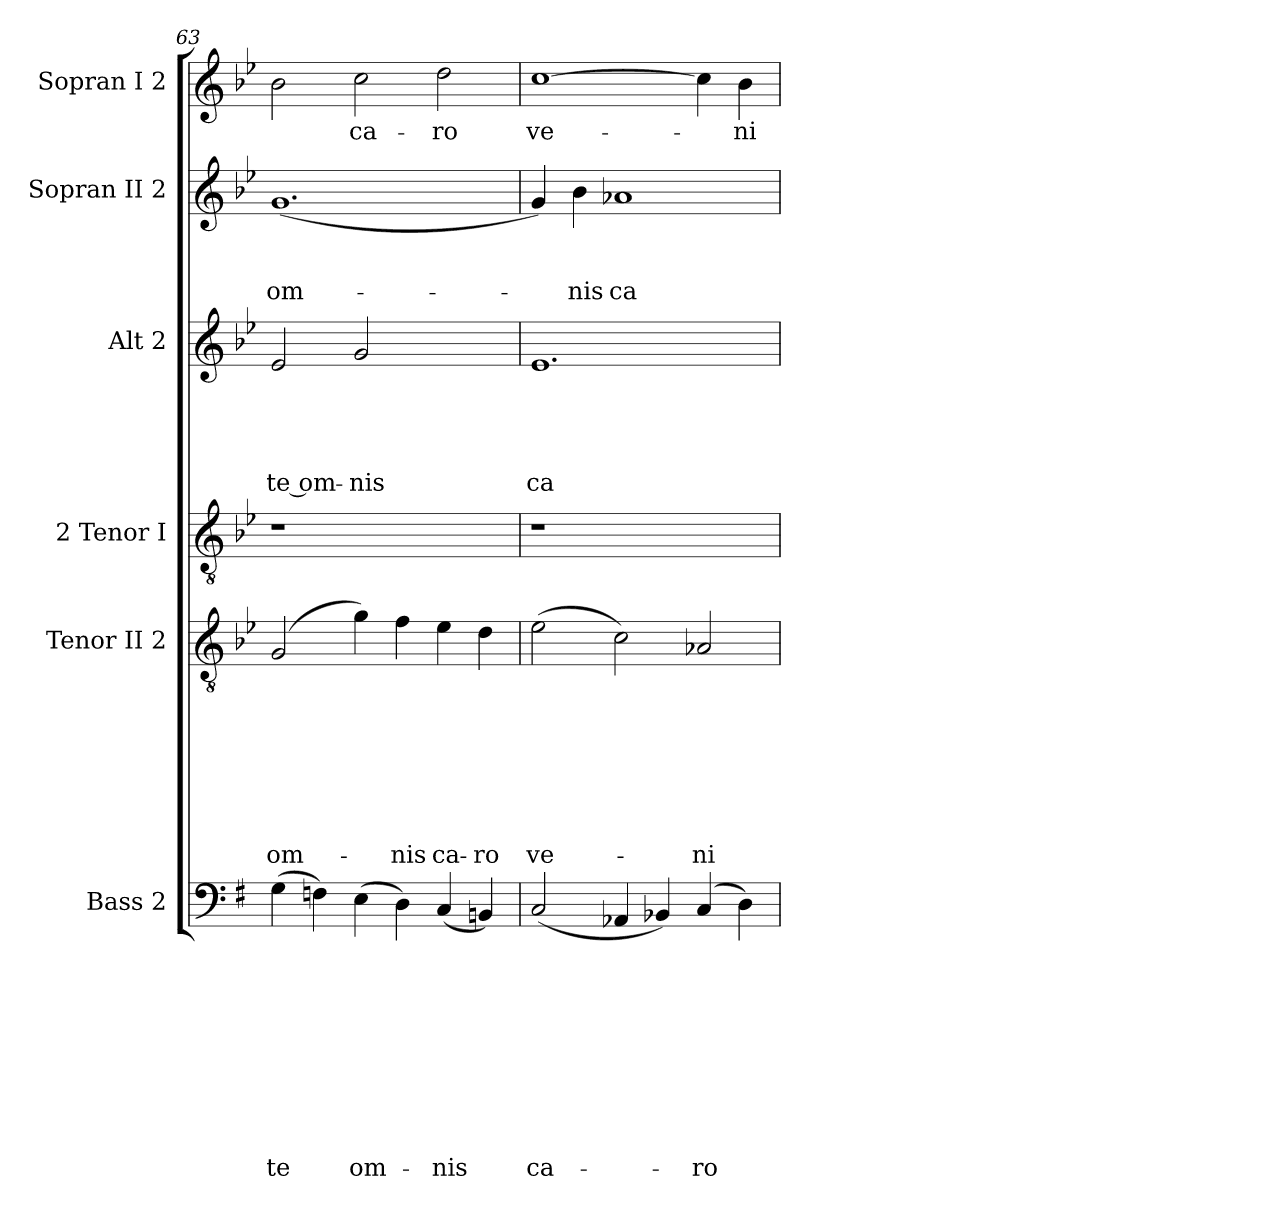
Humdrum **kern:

**kern	**text	**text	**text	**text	**text	**text	**text	**text	**text	**text	**kern	**text	**text	**text	**text	**text	**text	**text	**text	**kern	**kern	**text	**text	**text	**text	**text	**kern	**text	**text	**text	**kern	**text
*part6	*part6	*part6	*part6	*part6	*part6	*part6	*part6	*part6	*part6	*part6	*part5	*part5	*part5	*part5	*part5	*part5	*part5	*part5	*part5	*part4	*part3	*part3	*part3	*part3	*part3	*part3	*part2	*part2	*part2	*part2	*part1	*part1
*staff6	*staff6	*staff6	*staff6	*staff6	*staff6	*staff6	*staff6	*staff6	*staff6	*staff6	*staff5	*staff5	*staff5	*staff5	*staff5	*staff5	*staff5	*staff5	*staff5	*staff4	*staff3	*staff3	*staff3	*staff3	*staff3	*staff3	*staff2	*staff2	*staff2	*staff2	*staff1	*staff1
*I"Bass 2	*	*	*	*	*	*	*	*	*	*	*I"Tenor II 2	*	*	*	*	*	*	*	*	*I"2 Tenor I	*I"Alt 2	*	*	*	*	*	*I"Sopran II 2	*	*	*	*I"Sopran I 2	*
*clefF4	*	*	*	*	*	*	*	*	*	*	*clefGv2	*	*	*	*	*	*	*	*	*clefGv2	*clefG2	*	*	*	*	*	*clefG2	*	*	*	*clefG2	*
*k[f#]	*	*	*	*	*	*	*	*	*	*	*k[b-e-]	*	*	*	*	*	*	*	*	*k[b-e-]	*k[b-e-]	*	*	*	*	*	*k[b-e-]	*	*	*	*k[b-e-]	*
*G:	*	*	*	*	*	*	*	*	*	*	*B-:	*	*	*	*	*	*	*	*	*B-:	*B-:	*	*	*	*	*	*B-:	*	*	*	*B-:	*
=63	=63	=63	=63	=63	=63	=63	=63	=63	=63	=63	=63	=63	=63	=63	=63	=63	=63	=63	=63	=63	=63	=63	=63	=63	=63	=63	=63	=63	=63	=63	=63	=63
!	!	!	!	!	!	!	!	!	!	!LO:LY:b	!	!	!	!	!	!	!	!	!LO:LY:b	!	!	!	!	!	!	!LO:LY:b:rj	!	!	!	!LO:LY:b	!	!
(>4G\	.	.	.	.	.	.	.	.	.	te	(2G/	.	.	.	.	.	.	.	om-	1r	2e-/	.	.	.	.	te om-	(<1.g	.	.	om-	2b-\	.
4Fn\)	.	.	.	.	.	.	.	.	.	.	.	.	.	.	.	.	.	.	.	.	.	.	.	.	.	.	.	.	.	.	.	.
!	!	!	!	!	!	!	!	!	!	!LO:LY:b	!	!	!	!	!	!	!	!	!	!	!	!	!	!	!	!LO:LY:b	!	!	!	!	!	!LO:LY:b
(>4E\	.	.	.	.	.	.	.	.	.	om-	4g\)	.	.	.	.	.	.	.	.	.	2g/	.	.	.	.	-nis	.	.	.	.	2cc\	ca-
!	!	!	!	!	!	!	!	!	!	!	!	!	!	!	!	!	!	!	!LO:LY:b	!	!	!	!	!	!	!	!	!	!	!	!	!
4D\)	.	.	.	.	.	.	.	.	.	.	4f\	.	.	.	.	.	.	.	-nis	.	.	.	.	.	.	.	.	.	.	.	.	.
!	!	!	!	!	!	!	!	!	!	!LO:LY:b	!	!	!	!	!	!	!	!	!LO:LY:b	!	!	!	!	!	!	!	!	!	!	!	!	!LO:LY:b
(<4C/	.	.	.	.	.	.	.	.	.	-nis	4e-\	.	.	.	.	.	.	.	ca-	2ryy	2ryy	.	.	.	.	.	.	.	.	.	2dd\	-ro
!	!	!	!	!	!	!	!	!	!	!	!	!	!	!	!	!	!	!	!LO:LY:b	!	!	!	!	!	!	!	!	!	!	!	!	!
4BBn/)	.	.	.	.	.	.	.	.	.	.	4d\	.	.	.	.	.	.	.	-ro	.	.	.	.	.	.	.	.	.	.	.	.	.
=64	=64	=64	=64	=64	=64	=64	=64	=64	=64	=64	=64	=64	=64	=64	=64	=64	=64	=64	=64	=64	=64	=64	=64	=64	=64	=64	=64	=64	=64	=64	=64	=64
!	!	!	!	!	!	!	!	!	!	!LO:LY:b	!	!	!	!	!	!	!	!	!LO:LY:b	!	!	!	!	!	!	!LO:LY:b	!	!	!	!	!	!LO:LY:b
(<2C/	.	.	.	.	.	.	.	.	.	ca-	(>2e-\	.	.	.	.	.	.	.	ve-	1r	1.e-	.	.	.	.	ca-	4g/)	.	.	.	[>1cc	ve-
!	!	!	!	!	!	!	!	!	!	!	!	!	!	!	!	!	!	!	!	!	!	!	!	!	!	!	!	!	!	!LO:LY:b	!	!
.	.	.	.	.	.	.	.	.	.	.	.	.	.	.	.	.	.	.	.	.	.	.	.	.	.	.	4b-\	.	.	-nis	.	.
!	!	!	!	!	!	!	!	!	!	!	!	!	!	!	!	!	!	!	!	!	!	!	!	!	!	!	!	!	!	!LO:LY:b	!	!
4AA-X/	.	.	.	.	.	.	.	.	.	.	2c\)	.	.	.	.	.	.	.	.	.	.	.	.	.	.	.	1a-X	.	.	ca-	.	.
4BB-X/)	.	.	.	.	.	.	.	.	.	.	.	.	.	.	.	.	.	.	.	.	.	.	.	.	.	.	.	.	.	.	.	.
!	!	!	!	!	!	!	!	!	!	!LO:LY:b	!	!	!	!	!	!	!	!	!LO:LY:b	!	!	!	!	!	!	!	!	!	!	!	!	!
(4C/	.	.	.	.	.	.	.	.	.	-ro	2A-X/	.	.	.	.	.	.	.	-ni-	2ryy	.	.	.	.	.	.	.	.	.	.	4cc\]	.
!	!	!	!	!	!	!	!	!	!	!	!	!	!	!	!	!	!	!	!	!	!	!	!	!	!	!	!	!	!	!	!	!LO:LY:b
4D\)	.	.	.	.	.	.	.	.	.	.	.	.	.	.	.	.	.	.	.	.	.	.	.	.	.	.	.	.	.	.	4b-\	-ni-
=	=	=	=	=	=	=	=	=	=	=	=	=	=	=	=	=	=	=	=	=	=	=	=	=	=	=	=	=	=	=	=	=
*-	*-	*-	*-	*-	*-	*-	*-	*-	*-	*-	*-	*-	*-	*-	*-	*-	*-	*-	*-	*-	*-	*-	*-	*-	*-	*-	*-	*-	*-	*-	*-	*-
